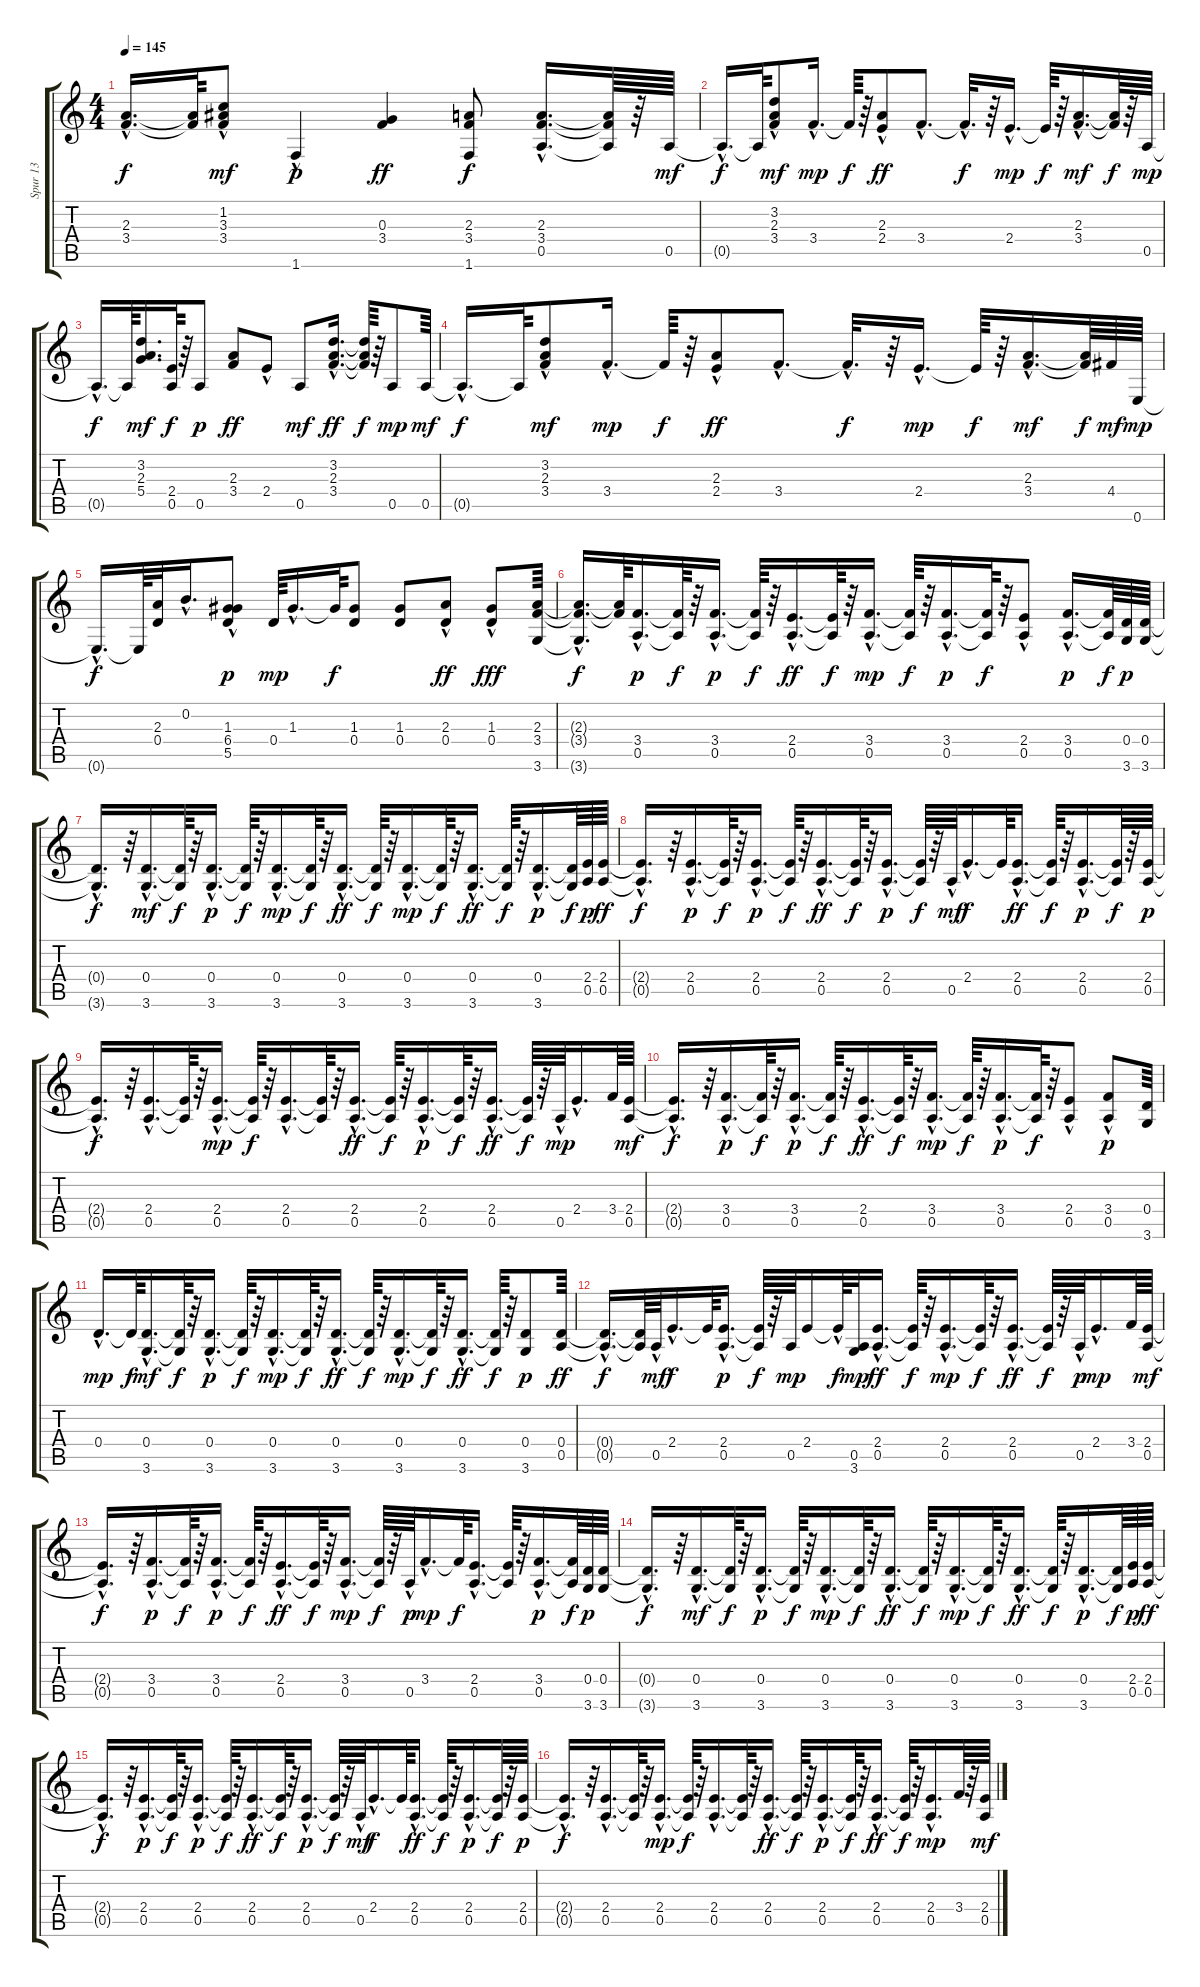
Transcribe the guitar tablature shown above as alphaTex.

\track ("Spur 13" "Spur 13") {instrument electricguitarclean}
\staff {score tabs}
\tuning (E4 B3 G3 D3 A2 E2) {hide}
\ts (4 4)
\tempo 145
\clef g2
\ks c
(2.3{hac t} 3.4{hac t}).16{d dy f} (2.3{t} 3.4{t}).64 (1.2 3.3 3.4{hac}).8{dy mf} 1.6{hac}.4{dy p} (0.3 3.4).4{dy ff} (2.3 3.4 1.6).8{dy f} (2.3{hac} 3.4{hac} 0.5{hac}).16{d} (2.3{t} 3.4{t} 0.5{t}).64 r.64 0.5.64{dy mf} |
0.5{hac t}.16{d dy f} 0.5{t}.64 (3.2{hac} 2.3 3.4).8{dy mf} 3.4{hac}.16{d dy mp} 3.4{t}.64{dy f} r.64 (2.3{hac} 2.4).8{dy ff} 3.4{hac}.8{d} 3.4{hac t}.32{d dy f} r.64 2.4{hac}.16{d dy mp} 2.4{t}.64{dy f} r.64 (2.3{hac} 3.4{hac}).16{d dy mf} (2.3{t} 3.4{t}).64{dy f} r.64 0.5.64{dy mp} |
0.5{hac t}.16{d dy f} 0.5{t}.64 (3.2 2.3 5.4).16{d dy mf} (2.4 0.5).64{dy f} r.64 0.5.8{dy p} (2.3 3.4).8{dy ff} 2.4{hac}.8 0.5.8{dy mf} (3.2{hac} 2.3{hac} 3.4{hac}).16{d dy ff} (3.2{t} 2.3{t} 3.4{t}).64{dy f} r.64 0.5.8{dy mp} 0.5.64{dy mf} |
0.5{hac t}.16{d dy f} 0.5{t}.64 (3.2{hac} 2.3 3.4).8{dy mf} 3.4{hac}.16{d dy mp} 3.4{t}.64{dy f} r.64 (2.3{hac} 2.4).8{dy ff} 3.4{hac}.8{d} 3.4{hac t}.32{d dy f} r.64 2.4{hac}.16{d dy mp} 2.4{t}.64{dy f} r.64 (2.3{hac} 3.4{hac}).16{d dy mf} (2.3{t} 3.4{t}).64{dy f} 4.4.64{dy mf} 0.6.64{dy mp} |
0.6{hac t}.16{d dy f} 0.6{t}.64 (2.3 0.4).32 0.2{hac}.16{d} (1.3 6.4 5.5{hac}).8{dy p} 0.4.64{dy mp} 1.3{hac}.16{d} 1.3{t}.64{dy f} (1.3 0.4).8 (1.3 0.4).8 (2.3{hac} 0.4).8{dy ff} (1.3{hac} 0.4).8{dy fff} (2.3 3.4 3.6).64 |
(2.3{hac t} 3.4{hac t} 3.6{hac t}).16{d dy f} (2.3{t} 3.4{t}).64 (3.4{hac} 0.5{hac}).16{d dy p} (3.4{t} 0.5{t}).64{dy f} r.64 (3.4{hac} 0.5{hac}).16{d dy p} (3.4{t} 0.5{t}).64{dy f} r.64 (2.4{hac} 0.5{hac}).16{d dy ff} (2.4{t} 0.5{t}).64{dy f} r.64 (3.4{hac} 0.5{hac}).16{d dy mp} (3.4{t} 0.5{t}).64{dy f} r.64 (3.4{hac} 0.5{hac}).16{d dy p} (3.4{t} 0.5{t}).64{dy f} r.64 (2.4 0.5{hac}).8 (3.4{hac} 0.5{hac}).16{d dy p} (3.4{t} 0.5{t}).64{dy f} (0.4 3.6).64{dy p} (0.4 3.6).64 |
(0.4{hac t} 3.6{hac t}).16{d dy f} r.64 (0.4{hac} 3.6{hac}).16{d dy mf} (0.4{t} 3.6{t}).64{dy f} r.64 (0.4{hac} 3.6{hac}).16{d dy p} (0.4{t} 3.6{t}).64{dy f} r.64 (0.4{hac} 3.6{hac}).16{d dy mp} (0.4{t} 3.6{t}).64{dy f} r.64 (0.4{hac} 3.6{hac}).16{d dy ff} (0.4{t} 3.6{t}).64{dy f} r.64 (0.4{hac} 3.6{hac}).16{d dy mp} (0.4{t} 3.6{t}).64{dy f} r.64 (0.4{hac} 3.6{hac}).16{d dy ff} (0.4{t} 3.6{t}).64{dy f} r.64 (0.4{hac} 3.6{hac}).16{d dy p} (0.4{t} 3.6{t}).64{dy f} (2.4 0.5).64{dy p} (2.4 0.5).64{dy ff} |
(2.4{hac t} 0.5{hac t}).16{d dy f} r.64 (2.4{hac} 0.5{hac}).16{d dy p} (2.4{t} 0.5{t}).64{dy f} r.64 (2.4{hac} 0.5{hac}).16{d dy p} (2.4{t} 0.5{t}).64{dy f} r.64 (2.4{hac} 0.5{hac}).16{d dy ff} (2.4{t} 0.5{t}).64{dy f} r.64 (2.4{hac} 0.5{hac}).16{d dy p} (2.4{t} 0.5{t}).64{dy f} r.64 0.5{hac}.64{dy mf} 2.4{hac}.16{d dy f} 2.4{t}.64 (2.4{hac} 0.5{hac}).16{d dy ff} (2.4{t} 0.5{t}).64{dy f} r.64 (2.4{hac} 0.5{hac}).16{d dy p} (2.4{t} 0.5{t}).64{dy f} r.64 (2.4 0.5).64{dy p} |
(2.4{hac t} 0.5{hac t}).16{d dy f} r.64 (2.4{hac} 0.5{hac}).16{d} (2.4{t} 0.5{t}).64 r.64 (2.4{hac} 0.5{hac}).16{d dy mp} (2.4{t} 0.5{t}).64{dy f} r.64 (2.4{hac} 0.5{hac}).16{d} (2.4{t} 0.5{t}).64 r.64 (2.4{hac} 0.5{hac}).16{d dy ff} (2.4{t} 0.5{t}).64{dy f} r.64 (2.4{hac} 0.5{hac}).16{d dy p} (2.4{t} 0.5{t}).64{dy f} r.64 (2.4{hac} 0.5{hac}).16{d dy ff} (2.4{t} 0.5{t}).64{dy f} r.64 0.5{hac}.64{dy mp} 2.4{hac}.16{d} 3.4.64 (2.4 0.5).64{dy mf} |
(2.4{hac t} 0.5{hac t}).16{d dy f} r.64 (3.4{hac} 0.5{hac}).16{d dy p} (3.4{t} 0.5{t}).64{dy f} r.64 (3.4{hac} 0.5{hac}).16{d dy p} (3.4{t} 0.5{t}).64{dy f} r.64 (2.4{hac} 0.5{hac}).16{d dy ff} (2.4{t} 0.5{t}).64{dy f} r.64 (3.4{hac} 0.5{hac}).16{d dy mp} (3.4{t} 0.5{t}).64{dy f} r.64 (3.4{hac} 0.5{hac}).16{d dy p} (3.4{t} 0.5{t}).64{dy f} r.64 (2.4 0.5{hac}).8 (3.4{hac} 0.5).8{dy p} (0.4 3.6).64 |
0.4{hac}.16{d dy mp} 0.4{t}.64{dy f} (0.4{hac} 3.6{hac}).16{d dy mf} (0.4{t} 3.6{t}).64{dy f} r.64 (0.4{hac} 3.6{hac}).16{d dy p} (0.4{t} 3.6{t}).64{dy f} r.64 (0.4{hac} 3.6{hac}).16{d dy mp} (0.4{t} 3.6{t}).64{dy f} r.64 (0.4{hac} 3.6{hac}).16{d dy ff} (0.4{t} 3.6{t}).64{dy f} r.64 (0.4{hac} 3.6{hac}).16{d dy mp} (0.4{t} 3.6{t}).64{dy f} r.64 (0.4{hac} 3.6{hac}).16{d dy ff} (0.4{t} 3.6{t}).64{dy f} r.64 (0.4 3.6).8{dy p} (0.4 0.5).64{dy ff} |
(0.4{hac t} 0.5{hac t}).16{d dy f} (0.4{t} 0.5{t}).64 0.5{hac}.64{dy mf} 2.4{hac}.16{d dy f} 2.4{t}.64 (2.4{hac} 0.5{hac}).16{d dy p} (2.4{t} 0.5{t}).64{dy f} r.64 0.5.64{dy mp} 2.4.16 2.4{hac t}.64{dy f} (0.5 3.6).32{dy mp} (2.4{hac} 0.5{hac}).16{d dy ff} (2.4{t} 0.5{t}).64{dy f} r.64 (2.4{hac} 0.5{hac}).16{d dy mp} (2.4{t} 0.5{t}).64{dy f} r.64 (2.4{hac} 0.5{hac}).16{d dy ff} (2.4{t} 0.5{t}).64{dy f} r.64 0.5{hac}.64{dy p} 2.4{hac}.16{d dy mp} 3.4.64 (2.4 0.5).64{dy mf} |
(2.4{hac t} 0.5{hac t}).16{d dy f} r.64 (3.4{hac} 0.5{hac}).16{d dy p} (3.4{t} 0.5{t}).64{dy f} r.64 (3.4{hac} 0.5{hac}).16{d dy p} (3.4{t} 0.5{t}).64{dy f} r.64 (2.4{hac} 0.5{hac}).16{d dy ff} (2.4{t} 0.5{t}).64{dy f} r.64 (3.4{hac} 0.5{hac}).16{d dy mp} (3.4{t} 0.5{t}).64{dy f} r.64 0.5{hac}.64{dy p} 3.4{hac}.16{d dy mp} 3.4{t}.64{dy f} (2.4{hac} 0.5{hac}).16{d} (2.4{t} 0.5{t}).64 r.64 (3.4{hac} 0.5{hac}).16{d dy p} (3.4{t} 0.5{t}).64{dy f} (0.4 3.6).64{dy p} (0.4 3.6).64 |
(0.4{hac t} 3.6{hac t}).16{d dy f} r.64 (0.4{hac} 3.6{hac}).16{d dy mf} (0.4{t} 3.6{t}).64{dy f} r.64 (0.4{hac} 3.6{hac}).16{d dy p} (0.4{t} 3.6{t}).64{dy f} r.64 (0.4{hac} 3.6{hac}).16{d dy mp} (0.4{t} 3.6{t}).64{dy f} r.64 (0.4{hac} 3.6{hac}).16{d dy ff} (0.4{t} 3.6{t}).64{dy f} r.64 (0.4{hac} 3.6{hac}).16{d dy mp} (0.4{t} 3.6{t}).64{dy f} r.64 (0.4{hac} 3.6{hac}).16{d dy ff} (0.4{t} 3.6{t}).64{dy f} r.64 (0.4{hac} 3.6{hac}).16{d dy p} (0.4{t} 3.6{t}).64{dy f} (2.4 0.5).64{dy p} (2.4 0.5).64{dy ff} |
(2.4{hac t} 0.5{hac t}).16{d dy f} r.64 (2.4{hac} 0.5{hac}).16{d dy p} (2.4{t} 0.5{t}).64{dy f} r.64 (2.4{hac} 0.5{hac}).16{d dy p} (2.4{t} 0.5{t}).64{dy f} r.64 (2.4{hac} 0.5{hac}).16{d dy ff} (2.4{t} 0.5{t}).64{dy f} r.64 (2.4{hac} 0.5{hac}).16{d dy p} (2.4{t} 0.5{t}).64{dy f} r.64 0.5{hac}.64{dy mf} 2.4{hac}.16{d dy f} 2.4{t}.64 (2.4{hac} 0.5{hac}).16{d dy ff} (2.4{t} 0.5{t}).64{dy f} r.64 (2.4{hac} 0.5{hac}).16{d dy p} (2.4{t} 0.5{t}).64{dy f} r.64 (2.4 0.5).64{dy p} |
(2.4{hac t} 0.5{hac t}).16{d dy f} r.64 (2.4{hac} 0.5{hac}).16{d} (2.4{t} 0.5{t}).64 r.64 (2.4{hac} 0.5{hac}).16{d dy mp} (2.4{t} 0.5{t}).64{dy f} r.64 (2.4{hac} 0.5{hac}).16{d} (2.4{t} 0.5{t}).64 r.64 (2.4{hac} 0.5{hac}).16{d dy ff} (2.4{t} 0.5{t}).64{dy f} r.64 (2.4{hac} 0.5{hac}).16{d dy p} (2.4{t} 0.5{t}).64{dy f} r.64 (2.4{hac} 0.5{hac}).16{d dy ff} (2.4{t} 0.5{t}).64{dy f} r.64 (2.4{hac} 0.5{hac}).16{d dy mp} 3.4.64 r.64 (2.4 0.5).64{dy mf}
